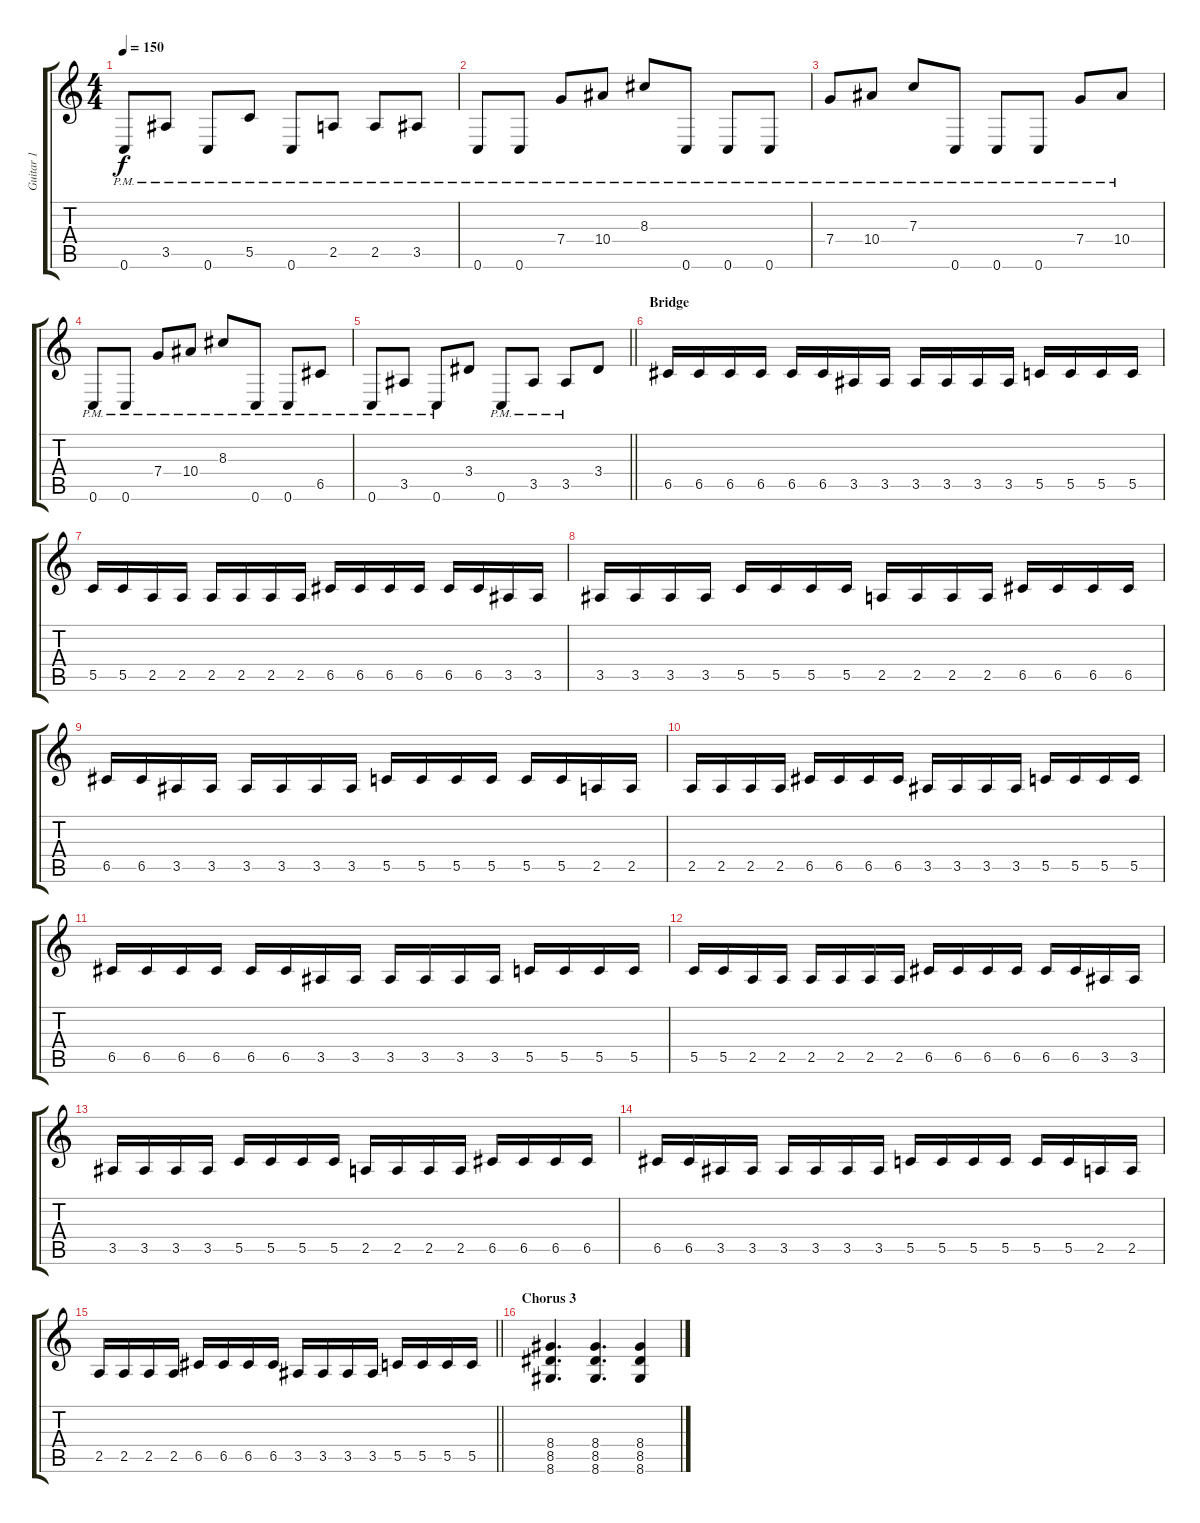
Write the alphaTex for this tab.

\track ("Guitar 1" "Guitar 1") {instrument distortionguitar}
\staff {score tabs}
\tuning (D4 A3 F3 C3 G2 C2) {hide}
\ts (4 4)
\tempo 150
\clef g2
\ks c
0.6{pm}.8{dy f} 3.5{pm}.8 0.6{pm}.8 5.5{pm}.8 0.6{pm}.8 2.5{pm}.8 2.5{pm}.8 3.5{pm}.8 |
0.6{pm}.8 0.6{pm}.8 7.4{pm}.8 10.4{pm}.8 8.3{pm}.8 0.6{pm}.8 0.6{pm}.8 0.6{pm}.8 |
7.4{pm}.8 10.4{pm}.8 7.3{pm}.8 0.6{pm}.8 0.6{pm}.8 0.6{pm}.8 7.4{pm}.8 10.4{pm}.8 |
0.6{pm}.8 0.6{pm}.8 7.4{pm}.8 10.4{pm}.8 8.3{pm}.8 0.6{pm}.8 0.6{pm}.8 6.5{pm}.8 |
\barLineRight lightlight
0.6{pm}.8 3.5{pm}.8 0.6{pm}.8 3.4.8 0.6{pm}.8 3.5{pm}.8 3.5{pm}.8 3.4.8 |
\section ("" "Bridge")
6.5.16 6.5.16 6.5.16 6.5.16 6.5.16 6.5.16 3.5.16 3.5.16 3.5.16 3.5.16 3.5.16 3.5.16 5.5.16 5.5.16 5.5.16 5.5.16 |
5.5.16 5.5.16 2.5.16 2.5.16 2.5.16 2.5.16 2.5.16 2.5.16 6.5.16 6.5.16 6.5.16 6.5.16 6.5.16 6.5.16 3.5.16 3.5.16 |
3.5.16 3.5.16 3.5.16 3.5.16 5.5.16 5.5.16 5.5.16 5.5.16 2.5.16 2.5.16 2.5.16 2.5.16 6.5.16 6.5.16 6.5.16 6.5.16 |
6.5.16 6.5.16 3.5.16 3.5.16 3.5.16 3.5.16 3.5.16 3.5.16 5.5.16 5.5.16 5.5.16 5.5.16 5.5.16 5.5.16 2.5.16 2.5.16 |
2.5.16 2.5.16 2.5.16 2.5.16 6.5.16 6.5.16 6.5.16 6.5.16 3.5.16 3.5.16 3.5.16 3.5.16 5.5.16 5.5.16 5.5.16 5.5.16 |
6.5.16 6.5.16 6.5.16 6.5.16 6.5.16 6.5.16 3.5.16 3.5.16 3.5.16 3.5.16 3.5.16 3.5.16 5.5.16 5.5.16 5.5.16 5.5.16 |
5.5.16 5.5.16 2.5.16 2.5.16 2.5.16 2.5.16 2.5.16 2.5.16 6.5.16 6.5.16 6.5.16 6.5.16 6.5.16 6.5.16 3.5.16 3.5.16 |
3.5.16 3.5.16 3.5.16 3.5.16 5.5.16 5.5.16 5.5.16 5.5.16 2.5.16 2.5.16 2.5.16 2.5.16 6.5.16 6.5.16 6.5.16 6.5.16 |
6.5.16 6.5.16 3.5.16 3.5.16 3.5.16 3.5.16 3.5.16 3.5.16 5.5.16 5.5.16 5.5.16 5.5.16 5.5.16 5.5.16 2.5.16 2.5.16 |
\barLineRight lightlight
2.5.16 2.5.16 2.5.16 2.5.16 6.5.16 6.5.16 6.5.16 6.5.16 3.5.16 3.5.16 3.5.16 3.5.16 5.5.16 5.5.16 5.5.16 5.5.16 |
\section ("" "Chorus 3")
(8.4 8.5 8.6).4{d} (8.4 8.5 8.6).4{d} (8.4 8.5 8.6).4
